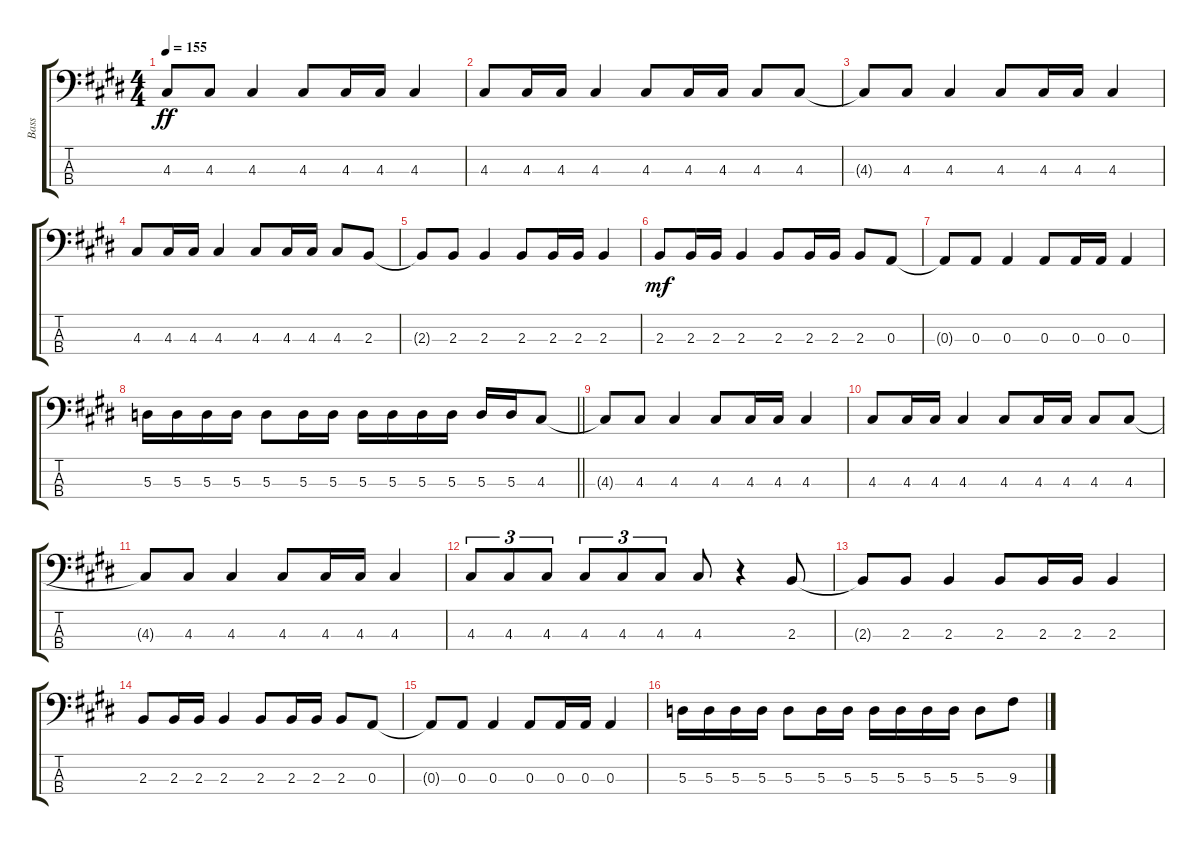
\track ("Bass" "Bass") {instrument electricbassfinger}
\staff {score tabs}
\tuning (G2 D2 A1 E1) {hide}
\ts (4 4)
\tempo 155
\clef f4
\ks e
4.3.8{dy ff} 4.3.8 4.3.4 4.3.8 4.3.16 4.3.16 4.3.4 |
4.3.8 4.3.16 4.3.16 4.3.4 4.3.8 4.3.16 4.3.16 4.3.8 4.3.8 |
4.3{t}.8 4.3.8 4.3.4 4.3.8 4.3.16 4.3.16 4.3.4 |
4.3.8 4.3.16 4.3.16 4.3.4 4.3.8 4.3.16 4.3.16 4.3.8 2.3.8 |
2.3{t}.8 2.3.8 2.3.4 2.3.8 2.3.16 2.3.16 2.3.4 |
2.3.8{dy mf} 2.3.16 2.3.16 2.3.4 2.3.8 2.3.16 2.3.16 2.3.8 0.3.8 |
0.3{t}.8 0.3.8 0.3.4 0.3.8 0.3.16 0.3.16 0.3.4 |
\barLineRight lightlight
5.3.16 5.3.16 5.3.16 5.3.16 5.3.8 5.3.16 5.3.16 5.3.16 5.3.16 5.3.16 5.3.16 5.3.16 5.3.16 4.3.8 |
4.3{t}.8 4.3.8 4.3.4 4.3.8 4.3.16 4.3.16 4.3.4 |
4.3.8 4.3.16 4.3.16 4.3.4 4.3.8 4.3.16 4.3.16 4.3.8 4.3.8 |
4.3{t}.8 4.3.8 4.3.4 4.3.8 4.3.16 4.3.16 4.3.4 |
4.3.8{tu (3 2)} 4.3.8{tu (3 2)} 4.3.8{tu (3 2)} 4.3.8{tu (3 2)} 4.3.8{tu (3 2)} 4.3.8{tu (3 2)} 4.3.8 r.4 2.3.8 |
2.3{t}.8 2.3.8 2.3.4 2.3.8 2.3.16 2.3.16 2.3.4 |
2.3.8 2.3.16 2.3.16 2.3.4 2.3.8 2.3.16 2.3.16 2.3.8 0.3.8 |
0.3{t}.8 0.3.8 0.3.4 0.3.8 0.3.16 0.3.16 0.3.4 |
5.3.16 5.3.16 5.3.16 5.3.16 5.3.8 5.3.16 5.3.16 5.3.16 5.3.16 5.3.16 5.3.16 5.3.8 9.3{sl}.8
